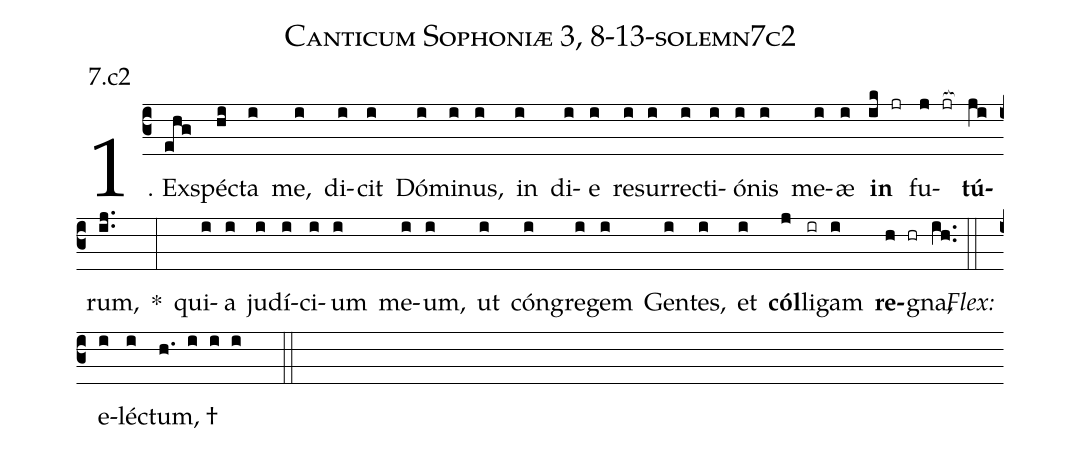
name: Canticum Sophoniæ 3, 8-13-solemn7c2;
annotation: 7.c2;
%%
(c3)1. Ex(ehg)spéc(hi)ta(i) me,(i) di(i)cit(i) Dó(i)mi(i)nus,(i) in(i) di(i)e(i) re(i)sur(i)rec(i)ti(i)ó(i)nis(i) me(i)æ(i) <b>in</b>(ik jr) fu(j jr[ocb:1{])<b>tú</b>(ji[ocb:0}])rum,(ij..) *(:) qui(i)a(i) ju(i)dí(i)ci(i)um(i) me(i)um,(i) ut(i) cón(i)gre(i)gem(i) Gen(i)tes,(i) et(i) <b>cól</b>(j)li(ir)gam(i) <b>re</b>(h hr)gna,(ih..) (::)
<i>Flex:</i>()  e(i)léc(i)tum, †(h. i i i  ::)
